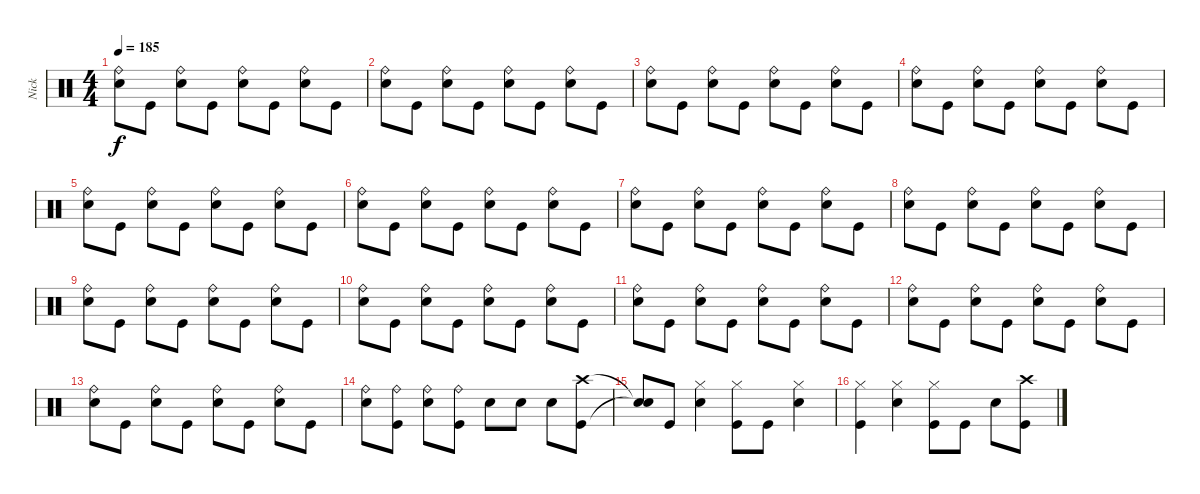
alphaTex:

\track ("Nick" "Nick") {instrument percussion}
\staff {score}
\articulation defaults
\ts (4 4)
\tempo 185
\clef neutral
\ks c
("Ride (bell)" "Snare (hit) 2").8{dy f} "Kick (hit)".8 ("Ride (bell)" "Snare (hit) 2").8 "Kick (hit)".8 ("Ride (bell)" "Snare (hit) 2").8 "Kick (hit)".8 ("Ride (bell)" "Snare (hit) 2").8 "Kick (hit)".8 |
("Ride (bell)" "Snare (hit) 2").8 "Kick (hit)".8 ("Ride (bell)" "Snare (hit) 2").8 "Kick (hit)".8 ("Ride (bell)" "Snare (hit) 2").8 "Kick (hit)".8 ("Ride (bell)" "Snare (hit) 2").8 "Kick (hit)".8 |
("Ride (bell)" "Snare (hit) 2").8 "Kick (hit)".8 ("Ride (bell)" "Snare (hit) 2").8 "Kick (hit)".8 ("Ride (bell)" "Snare (hit) 2").8 "Kick (hit)".8 ("Ride (bell)" "Snare (hit) 2").8 "Kick (hit)".8 |
("Ride (bell)" "Snare (hit) 2").8 "Kick (hit)".8 ("Ride (bell)" "Snare (hit) 2").8 "Kick (hit)".8 ("Ride (bell)" "Snare (hit) 2").8 "Kick (hit)".8 ("Ride (bell)" "Snare (hit) 2").8 "Kick (hit)".8 |
("Ride (bell)" "Snare (hit) 2").8 "Kick (hit)".8 ("Ride (bell)" "Snare (hit) 2").8 "Kick (hit)".8 ("Ride (bell)" "Snare (hit) 2").8 "Kick (hit)".8 ("Ride (bell)" "Snare (hit) 2").8 "Kick (hit)".8 |
("Ride (bell)" "Snare (hit) 2").8 "Kick (hit)".8 ("Ride (bell)" "Snare (hit) 2").8 "Kick (hit)".8 ("Ride (bell)" "Snare (hit) 2").8 "Kick (hit)".8 ("Ride (bell)" "Snare (hit) 2").8 "Kick (hit)".8 |
("Ride (bell)" "Snare (hit) 2").8 "Kick (hit)".8 ("Ride (bell)" "Snare (hit) 2").8 "Kick (hit)".8 ("Ride (bell)" "Snare (hit) 2").8 "Kick (hit)".8 ("Ride (bell)" "Snare (hit) 2").8 "Kick (hit)".8 |
("Ride (bell)" "Snare (hit) 2").8 "Kick (hit)".8 ("Ride (bell)" "Snare (hit) 2").8 "Kick (hit)".8 ("Ride (bell)" "Snare (hit) 2").8 "Kick (hit)".8 ("Ride (bell)" "Snare (hit) 2").8 "Kick (hit)".8 |
("Ride (bell)" "Snare (hit) 2").8 "Kick (hit)".8 ("Ride (bell)" "Snare (hit) 2").8 "Kick (hit)".8 ("Ride (bell)" "Snare (hit) 2").8 "Kick (hit)".8 ("Ride (bell)" "Snare (hit) 2").8 "Kick (hit)".8 |
("Ride (bell)" "Snare (hit) 2").8 "Kick (hit)".8 ("Ride (bell)" "Snare (hit) 2").8 "Kick (hit)".8 ("Ride (bell)" "Snare (hit) 2").8 "Kick (hit)".8 ("Ride (bell)" "Snare (hit) 2").8 "Kick (hit)".8 |
("Ride (bell)" "Snare (hit) 2").8 "Kick (hit)".8 ("Ride (bell)" "Snare (hit) 2").8 "Kick (hit)".8 ("Ride (bell)" "Snare (hit) 2").8 "Kick (hit)".8 ("Ride (bell)" "Snare (hit) 2").8 "Kick (hit)".8 |
("Ride (bell)" "Snare (hit) 2").8 "Kick (hit)".8 ("Ride (bell)" "Snare (hit) 2").8 "Kick (hit)".8 ("Ride (bell)" "Snare (hit) 2").8 "Kick (hit)".8 ("Ride (bell)" "Snare (hit) 2").8 "Kick (hit)".8 |
("Ride (bell)" "Snare (hit) 2").8 "Kick (hit)".8 ("Ride (bell)" "Snare (hit) 2").8 "Kick (hit)".8 ("Ride (bell)" "Snare (hit) 2").8 "Kick (hit)".8 ("Ride (bell)" "Snare (hit) 2").8 "Kick (hit)".8 |
("Ride (bell)" "Snare (hit) 2").8 ("Kick (hit)" "Ride (bell)").8 ("Ride (bell)" "Snare (hit) 2").8 ("Kick (hit)" "Ride (bell)").8 "Snare (hit) 2".8 "Snare (hit) 2".8 "Snare (hit) 2".8 ("Kick (hit)" "Crash high (hit)").8 |
("Snare (hit)"{t} "Snare (hit)"{t}).8 "Kick (hit)".8 ("Hi-Hat (closed)" "Snare (hit) 2").4 ("Kick (hit)" "Hi-Hat (closed)").8 "Kick (hit)".8 ("Hi-Hat (closed)" "Snare (hit) 2").4 |
("Kick (hit)" "Hi-Hat (closed)").4 ("Hi-Hat (closed)" "Snare (hit) 2").4 ("Kick (hit)" "Hi-Hat (closed)").8 "Kick (hit)".8 "Snare (hit) 2".8 ("Kick (hit)" "Crash high (hit)").8
